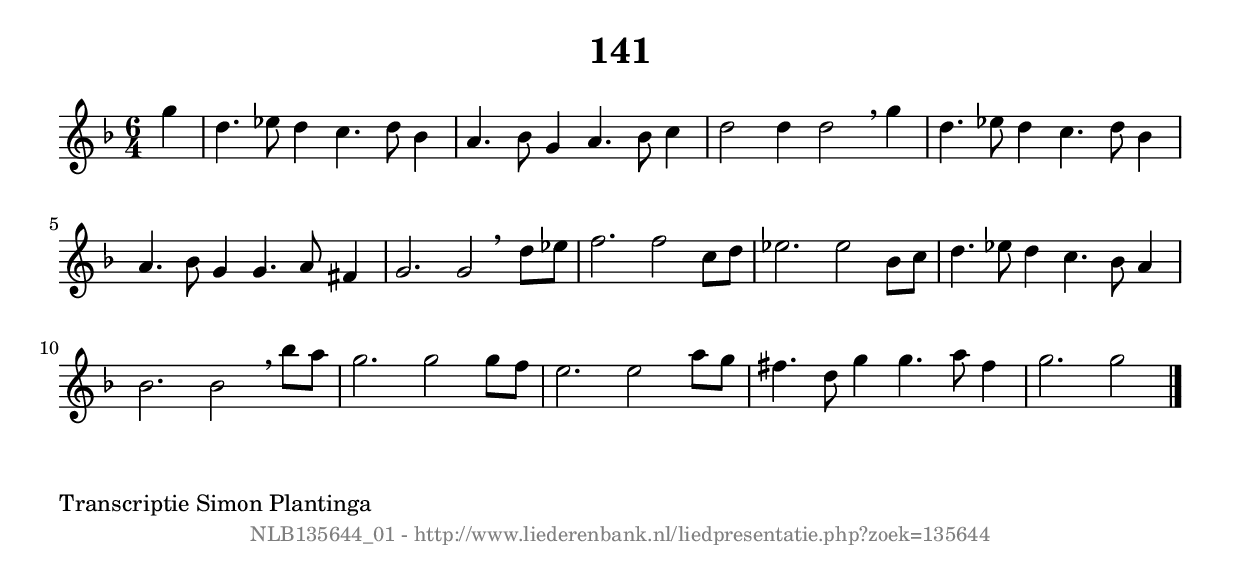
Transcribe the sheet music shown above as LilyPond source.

%
% produced by wce2krn 1.64 (7 June 2014)
%
\version"2.16"
#(append! paper-alist '(("long" . (cons (* 210 mm) (* 2000 mm)))))
#(set-default-paper-size "long")
sb = {\breathe}
mBreak = {\breathe }
bBreak = {\breathe }
x = {\once\override NoteHead #'style = #'cross }
gl=\glissando
itime={\override Staff.TimeSignature #'stencil = ##f }
ficta = {\once\set suggestAccidentals = ##t}
fine = {\once\override Score.RehearsalMark #'self-alignment-X = #1 \mark \markup {\italic{Fine}}}
dc = {\once\override Score.RehearsalMark #'self-alignment-X = #1 \mark \markup {\italic{D.C.}}}
dcf = {\once\override Score.RehearsalMark #'self-alignment-X = #1 \mark \markup {\italic{D.C. al Fine}}}
dcc = {\once\override Score.RehearsalMark #'self-alignment-X = #1 \mark \markup {\italic{D.C. al Coda}}}
ds = {\once\override Score.RehearsalMark #'self-alignment-X = #1 \mark \markup {\italic{D.S.}}}
dsf = {\once\override Score.RehearsalMark #'self-alignment-X = #1 \mark \markup {\italic{D.S. al Fine}}}
dsc = {\once\override Score.RehearsalMark #'self-alignment-X = #1 \mark \markup {\italic{D.S. al Coda}}}
pv = {\set Score.repeatCommands = #'((volta "1"))}
sv = {\set Score.repeatCommands = #'((volta "2"))}
tv = {\set Score.repeatCommands = #'((volta "3"))}
qv = {\set Score.repeatCommands = #'((volta "4"))}
xv = {\set Score.repeatCommands = #'((volta #f))}
\header{ tagline = ""
title = "141"
}
\score {{
\key g \dorian
\relative g'
{
\set melismaBusyProperties = #'()
\partial 32*8
\time 6/4
\tempo 4=120
\override Score.MetronomeMark #'transparent = ##t
\override Score.RehearsalMark #'break-visibility = #(vector #t #t #f)
g'4 | d4. ees8 d4 c4. d8 bes4 | a4. bes8 g4 a4. bes8 c4 | d2 d4 d2 \mBreak
g4 | d4. ees8 d4 c4. d8 bes4 | a4. bes8 g4 g4. a8 fis4 | g2. g2 \bar ":|:" \bBreak
d'8 ees8 | f2. f2 c8 d8 | ees2. es2 bes8 c8 | d4. ees8 d4 c4. bes8 a4 | bes2. bes2 \mBreak
bes'8 a8 | g2. g2 g8 f8 | e2. e2 a8 g8 | fis4. d8 g4 g4. a8 fis4 | g2. g2 \bar "|."
 }}
 \midi { }
 \layout {
            indent = 0.0\cm
}
}
\markup { \wordwrap-string #" 
Transcriptie Simon Plantinga
"}
\markup { \vspace #0 } \markup { \with-color #grey \fill-line { \center-column { \smaller "NLB135644_01 - http://www.liederenbank.nl/liedpresentatie.php?zoek=135644" } } }
